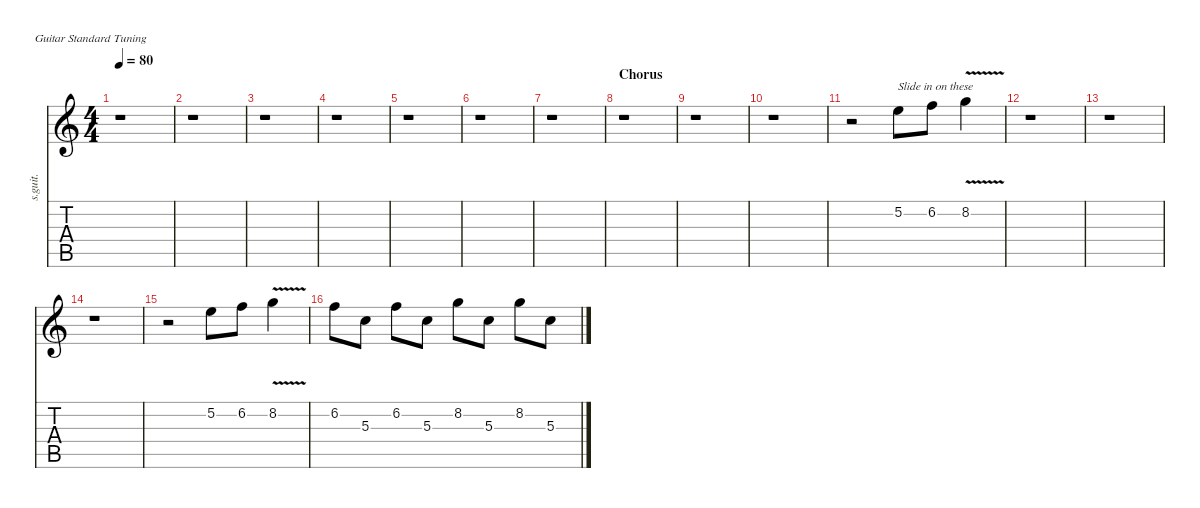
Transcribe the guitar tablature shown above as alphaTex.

\defaultSystemsLayout 4
\hideDynamics
\bracketExtendMode nobrackets
\track ("Billie Joe Armstrong - Lead" "s.guit.") {instrument distortionguitar}
\staff {score tabs}
\tuning (E4 B3 G3 D3 A2 E2)
\ts (4 4)
\tempo 80
\clef g2
\ks c
r.1{dy f} |
r.1 |
r.1 |
r.1 |
r.1 |
r.1 |
r.1 |
\section ("" "Chorus")
r.1 |
r.1 |
r.1 |
r.2 5.2.8{txt "Slide in on these" lyrics (0 "") lyrics (1 "") lyrics (2 "") lyrics (3 "") lyrics (4 "")} 6.2.8{lyrics (0 "") lyrics (1 "") lyrics (2 "") lyrics (3 "") lyrics (4 "")} 8.2{v}.4{lyrics (0 "") lyrics (1 "") lyrics (2 "") lyrics (3 "") lyrics (4 "")} |
r.1 |
r.1 |
r.1 |
r.2 5.2.8{lyrics (0 "") lyrics (1 "") lyrics (2 "") lyrics (3 "") lyrics (4 "")} 6.2.8{lyrics (0 "") lyrics (1 "") lyrics (2 "") lyrics (3 "") lyrics (4 "")} 8.2{v}.4{lyrics (0 "") lyrics (1 "") lyrics (2 "") lyrics (3 "") lyrics (4 "")} |
6.2.8{lyrics (0 "") lyrics (1 "") lyrics (2 "") lyrics (3 "") lyrics (4 "")} 5.3.8{lyrics (0 "") lyrics (1 "") lyrics (2 "") lyrics (3 "") lyrics (4 "")} 6.2.8{lyrics (0 "") lyrics (1 "") lyrics (2 "") lyrics (3 "") lyrics (4 "")} 5.3.8{lyrics (0 "") lyrics (1 "") lyrics (2 "") lyrics (3 "") lyrics (4 "")} 8.2.8{lyrics (0 "") lyrics (1 "") lyrics (2 "") lyrics (3 "") lyrics (4 "")} 5.3.8{lyrics (0 "") lyrics (1 "") lyrics (2 "") lyrics (3 "") lyrics (4 "")} 8.2.8{lyrics (0 "") lyrics (1 "") lyrics (2 "") lyrics (3 "") lyrics (4 "")} 5.3.8{lyrics (0 "") lyrics (1 "") lyrics (2 "") lyrics (3 "") lyrics (4 "")}
